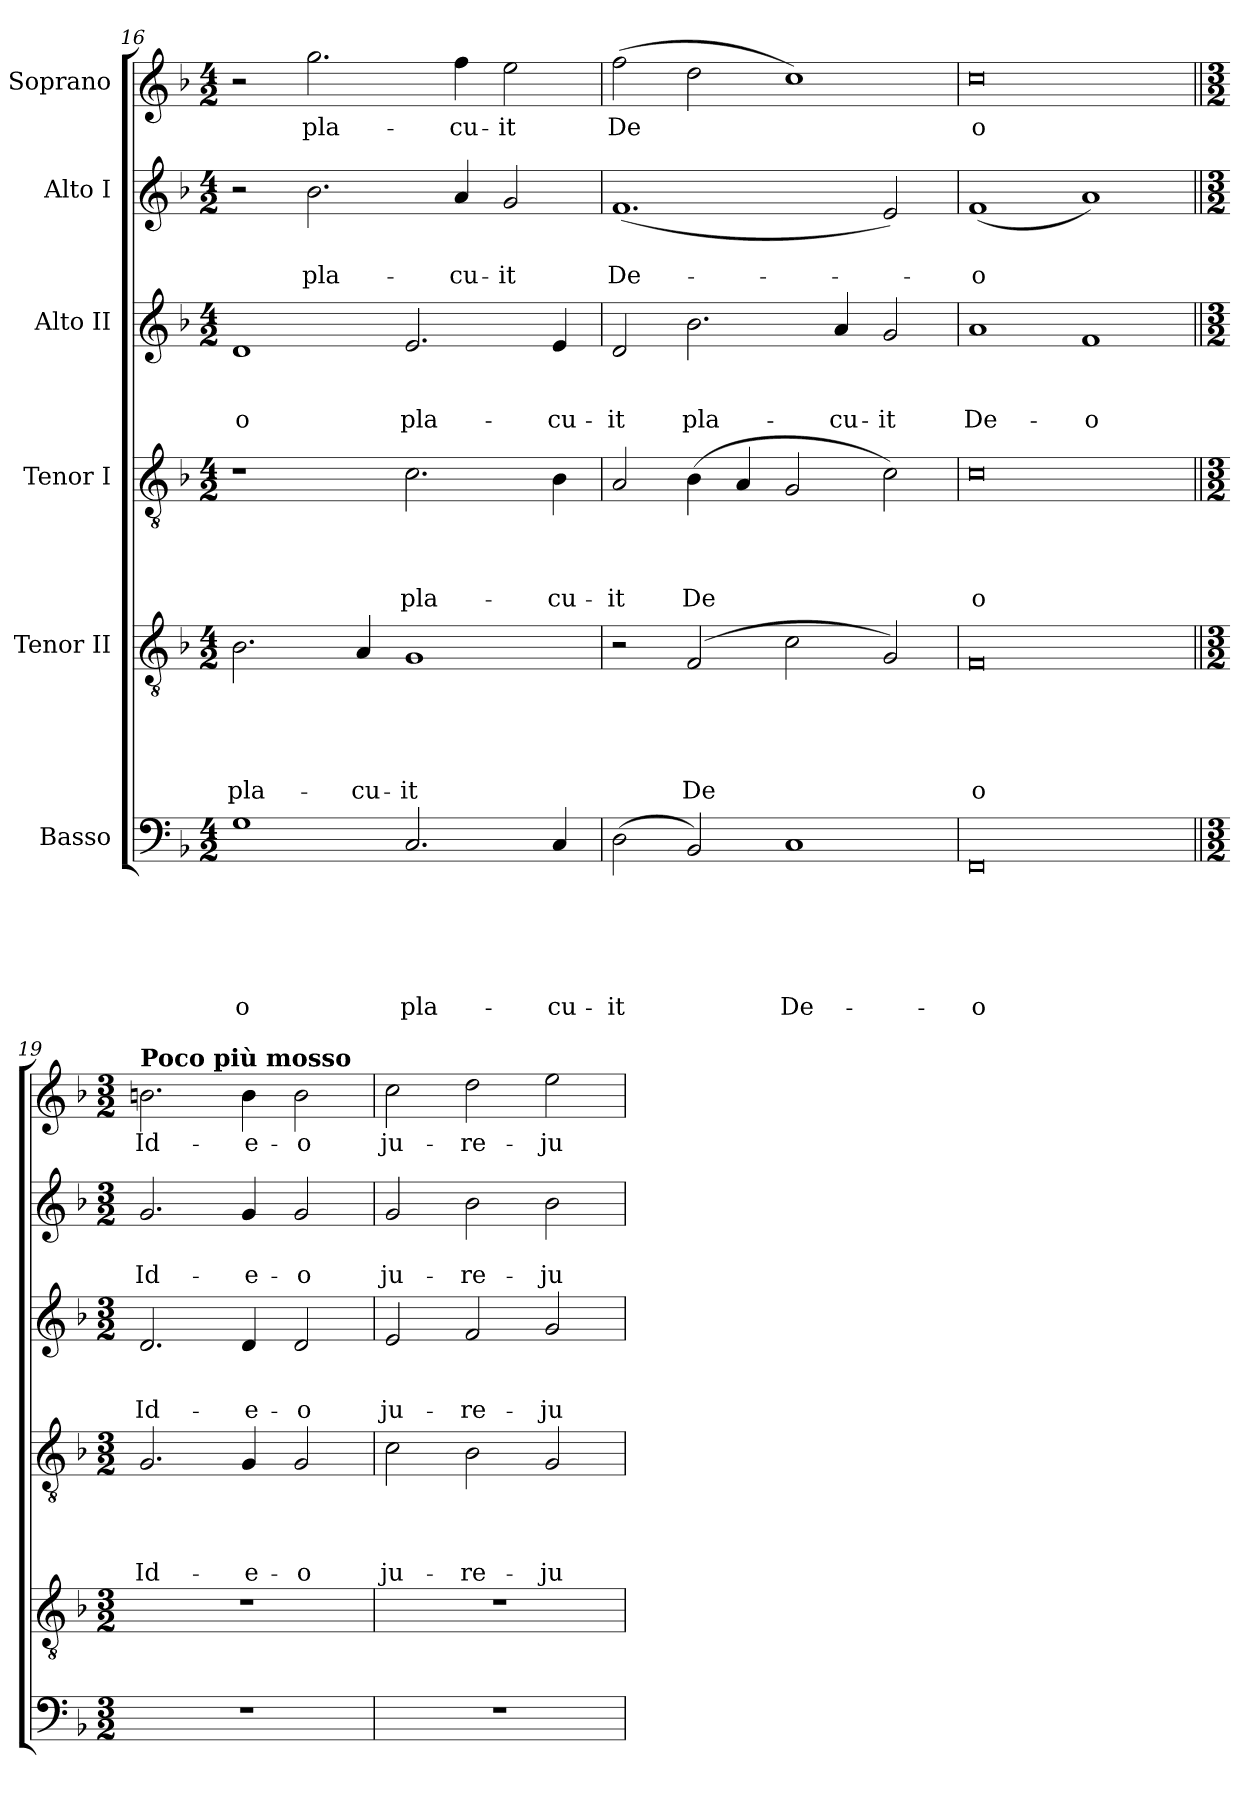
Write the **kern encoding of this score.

**kern	**text	**text	**text	**text	**text	**text	**kern	**text	**text	**text	**text	**text	**kern	**text	**text	**text	**text	**kern	**text	**text	**text	**kern	**text	**text	**kern	**text
*part6	*part6	*part6	*part6	*part6	*part6	*part6	*part5	*part5	*part5	*part5	*part5	*part5	*part4	*part4	*part4	*part4	*part4	*part3	*part3	*part3	*part3	*part2	*part2	*part2	*part1	*part1
*staff6	*staff6	*staff6	*staff6	*staff6	*staff6	*staff6	*staff5	*staff5	*staff5	*staff5	*staff5	*staff5	*staff4	*staff4	*staff4	*staff4	*staff4	*staff3	*staff3	*staff3	*staff3	*staff2	*staff2	*staff2	*staff1	*staff1
*I"Basso	*	*	*	*	*	*	*I"Tenor II	*	*	*	*	*	*I"Tenor I	*	*	*	*	*I"Alto II	*	*	*	*I"Alto I	*	*	*I"Soprano	*
*clefF4	*	*	*	*	*	*	*clefGv2	*	*	*	*	*	*clefGv2	*	*	*	*	*clefG2	*	*	*	*clefG2	*	*	*clefG2	*
*k[b-]	*	*	*	*	*	*	*k[b-]	*	*	*	*	*	*k[b-]	*	*	*	*	*k[b-]	*	*	*	*k[b-]	*	*	*k[b-]	*
*F:	*	*	*	*	*	*	*F:	*	*	*	*	*	*F:	*	*	*	*	*F:	*	*	*	*F:	*	*	*F:	*
*M4/2	*	*	*	*	*	*	*M4/2	*	*	*	*	*	*M4/2	*	*	*	*	*M4/2	*	*	*	*M4/2	*	*	*M4/2	*
=16	=16	=16	=16	=16	=16	=16	=16	=16	=16	=16	=16	=16	=16	=16	=16	=16	=16	=16	=16	=16	=16	=16	=16	=16	=16	=16
!	!	!	!	!	!	!LO:LY:b	!	!	!	!	!	!LO:LY:b	!	!	!	!	!	!	!	!	!LO:LY:b	!	!	!	!	!
1G	.	.	.	.	.	-o	2.B-\	.	.	.	.	pla-	1r	.	.	.	.	1d	.	.	o	2r	.	.	2r	.
!	!	!	!	!	!	!	!	!	!	!	!	!	!	!	!	!	!	!	!	!	!	!	!	!LO:LY:b	!	!LO:LY:b
.	.	.	.	.	.	.	.	.	.	.	.	.	.	.	.	.	.	.	.	.	.	2.b-\	.	pla-	2.gg\	pla-
!	!	!	!	!	!	!	!	!	!	!	!	!LO:LY:b	!	!	!	!	!	!	!	!	!	!	!	!	!	!
.	.	.	.	.	.	.	4A/	.	.	.	.	-cu-	.	.	.	.	.	.	.	.	.	.	.	.	.	.
!	!	!	!	!	!	!LO:LY:b	!	!	!	!	!	!LO:LY:b	!	!	!	!	!LO:LY:b	!	!	!	!LO:LY:b	!	!	!	!	!
2.C/	.	.	.	.	.	pla-	1G	.	.	.	.	-it	2.c\	.	.	.	pla-	2.e/	.	.	pla-	.	.	.	.	.
!	!	!	!	!	!	!	!	!	!	!	!	!	!	!	!	!	!	!	!	!	!	!	!	!LO:LY:b	!	!LO:LY:b
.	.	.	.	.	.	.	.	.	.	.	.	.	.	.	.	.	.	.	.	.	.	4a/	.	-cu-	4ff\	-cu-
!	!	!	!	!	!	!	!	!	!	!	!	!	!	!	!	!	!	!	!	!	!	!	!	!LO:LY:b	!	!LO:LY:b
.	.	.	.	.	.	.	.	.	.	.	.	.	.	.	.	.	.	.	.	.	.	2g/	.	-it	2ee\	-it
!	!	!	!	!	!	!LO:LY:b	!	!	!	!	!	!	!	!	!	!	!LO:LY:b	!	!	!	!LO:LY:b	!	!	!	!	!
4C/	.	.	.	.	.	-cu-	.	.	.	.	.	.	4B-\	.	.	.	-cu-	4e/	.	.	-cu-	.	.	.	.	.
!!LO:LB:g=z
=17	=17	=17	=17	=17	=17	=17	=17	=17	=17	=17	=17	=17	=17	=17	=17	=17	=17	=17	=17	=17	=17	=17	=17	=17	=17	=17
!	!	!	!	!	!	!LO:LY:b	!	!	!	!	!	!	!	!	!	!	!LO:LY:b	!	!	!	!LO:LY:b	!	!	!LO:LY:b	!	!LO:LY:b
(>2D\	.	.	.	.	.	-it	2r	.	.	.	.	.	2A/	.	.	.	-it	2d/	.	.	-it	(<1.f	.	De-	(>2ff\	De
!	!	!	!	!	!	!	!	!	!	!	!	!LO:LY:b	!	!	!	!	!LO:LY:b	!	!	!	!LO:LY:b	!	!	!	!	!
2BB-/)	.	.	.	.	.	.	(<2F/	.	.	.	.	De	(>4B-\	.	.	.	De	2.b-\	.	.	pla-	.	.	.	2dd\	.
.	.	.	.	.	.	.	.	.	.	.	.	.	4A/	.	.	.	.	.	.	.	.	.	.	.	.	.
!	!	!	!	!	!	!LO:LY:b	!	!	!	!	!	!	!	!	!	!	!	!	!	!	!	!	!	!	!	!
1C	.	.	.	.	.	De-	2c\	.	.	.	.	.	2G/	.	.	.	.	.	.	.	.	.	.	.	1cc)	.
!	!	!	!	!	!	!	!	!	!	!	!	!	!	!	!	!	!	!	!	!	!LO:LY:b	!	!	!	!	!
.	.	.	.	.	.	.	.	.	.	.	.	.	.	.	.	.	.	4a/	.	.	-cu-	.	.	.	.	.
!	!	!	!	!	!	!	!	!	!	!	!	!	!	!	!	!	!	!	!	!	!LO:LY:b	!	!	!	!	!
.	.	.	.	.	.	.	2G/)	.	.	.	.	.	2c\)	.	.	.	.	2g/	.	.	-it	2e/)	.	.	.	.
=18	=18	=18	=18	=18	=18	=18	=18	=18	=18	=18	=18	=18	=18	=18	=18	=18	=18	=18	=18	=18	=18	=18	=18	=18	=18	=18
!	!	!	!	!	!	!LO:LY:b	!	!	!	!	!	!LO:LY:b	!	!	!	!	!LO:LY:b	!	!	!	!LO:LY:b	!	!	!LO:LY:b	!	!LO:LY:b
0FF	.	.	.	.	.	-o	0F	.	.	.	.	o	0c	.	.	.	o	1a	.	.	De-	(<1f	.	-o	0cc	o
!	!	!	!	!	!	!	!	!	!	!	!	!	!	!	!	!	!	!	!	!	!LO:LY:b	!	!	!	!	!
.	.	.	.	.	.	.	.	.	.	.	.	.	.	.	.	.	.	1f	.	.	-o	1a)	.	.	.	.
!!LO:PB:g=z
=19||	=19||	=19||	=19||	=19||	=19||	=19||	=19||	=19||	=19||	=19||	=19||	=19||	=19||	=19||	=19||	=19||	=19||	=19||	=19||	=19||	=19||	=19||	=19||	=19||	=19||	=19||
*M3/2	*	*	*	*	*	*	*M3/2	*	*	*	*	*	*M3/2	*	*	*	*	*M3/2	*	*	*	*M3/2	*	*	*M3/2	*
*	*	*	*	*	*	*	*	*	*	*	*	*	*	*	*	*	*	*	*	*	*	*	*	*	*MM200	*
!	!	!	!	!	!	!	!	!	!	!	!	!	!	!	!	!	!	!	!	!	!	!	!	!	!LO:TX:a:B:t=Poco più mosso	!
!LO:N:vis=1	!	!	!	!	!	!	!LO:N:vis=1	!	!	!	!	!	!	!	!	!	!LO:LY:b	!	!	!	!LO:LY:b	!	!	!LO:LY:b	!	!LO:LY:b
1.r	.	.	.	.	.	.	1.r	.	.	.	.	.	2.G/	.	.	.	Id-	2.d/	.	.	Id-	2.g/	.	Id-	2.bn\	Id-
!	!	!	!	!	!	!	!	!	!	!	!	!	!	!	!	!	!LO:LY:b	!	!	!	!LO:LY:b	!	!	!LO:LY:b	!	!LO:LY:b
.	.	.	.	.	.	.	.	.	.	.	.	.	4G/	.	.	.	-e-	4d/	.	.	-e-	4g/	.	-e-	4b\	-e-
!	!	!	!	!	!	!	!	!	!	!	!	!	!	!	!	!	!LO:LY:b	!	!	!	!LO:LY:b	!	!	!LO:LY:b	!	!LO:LY:b
.	.	.	.	.	.	.	.	.	.	.	.	.	2G/	.	.	.	-o	2d/	.	.	-o	2g/	.	-o	2b\	-o
=20	=20	=20	=20	=20	=20	=20	=20	=20	=20	=20	=20	=20	=20	=20	=20	=20	=20	=20	=20	=20	=20	=20	=20	=20	=20	=20
!LO:N:vis=1	!	!	!	!	!	!	!LO:N:vis=1	!	!	!	!	!	!	!	!	!	!LO:LY:b	!	!	!	!LO:LY:b	!	!	!LO:LY:b	!	!LO:LY:b
1.r	.	.	.	.	.	.	1.r	.	.	.	.	.	2c\	.	.	.	ju-	2e/	.	.	ju-	2g/	.	ju-	2cc\	ju-
!	!	!	!	!	!	!	!	!	!	!	!	!	!	!	!	!	!LO:LY:b	!	!	!	!LO:LY:b	!	!	!LO:LY:b	!	!LO:LY:b
.	.	.	.	.	.	.	.	.	.	.	.	.	2B-\	.	.	.	-re-	2f/	.	.	-re-	2b-\	.	-re-	2dd\	-re-
!	!	!	!	!	!	!	!	!	!	!	!	!	!	!	!	!	!LO:LY:b	!	!	!	!LO:LY:b	!	!	!LO:LY:b	!	!LO:LY:b
.	.	.	.	.	.	.	.	.	.	.	.	.	2G/	.	.	.	-ju-	2g/	.	.	-ju-	2b-\	.	-ju-	2ee\	-ju-
=	=	=	=	=	=	=	=	=	=	=	=	=	=	=	=	=	=	=	=	=	=	=	=	=	=	=
*-	*-	*-	*-	*-	*-	*-	*-	*-	*-	*-	*-	*-	*-	*-	*-	*-	*-	*-	*-	*-	*-	*-	*-	*-	*-	*-
